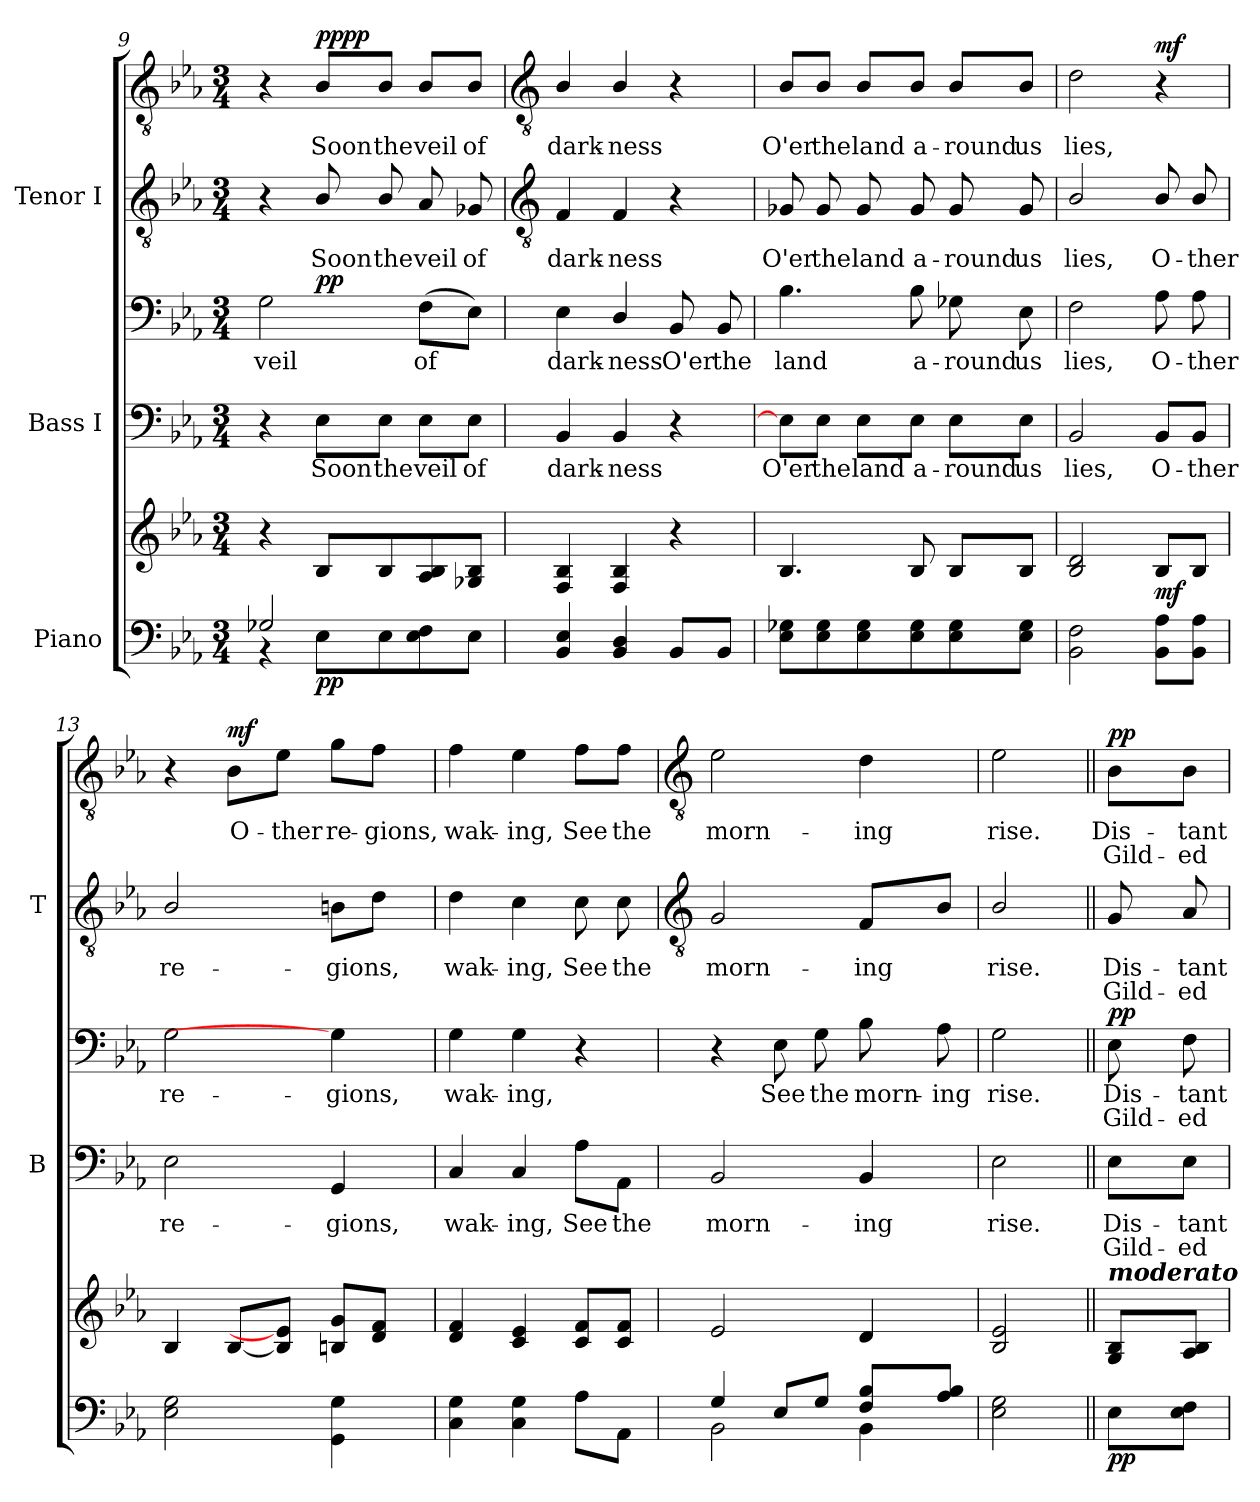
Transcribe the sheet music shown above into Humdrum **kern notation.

**kern	**kern	**dynam	**kern	**text	**text	**kern	**text	**text	**dynam	**kern	**text	**text	**kern	**text	**text	**dynam
*part3	*part3	*part3	*part2	*part2	*part2	*part2	*part2	*part2	*part2	*part1	*part1	*part1	*part1	*part1	*part1	*part1
*staff6	*staff5	*staff5/6	*staff4	*staff4	*staff4	*staff3	*staff3	*staff3	*staff3/4	*staff2	*staff2	*staff2	*staff1	*staff1	*staff1	*staff1/2
*I"Piano	*	*	*I"Bass I	*	*	*	*	*	*	*I"Tenor I	*	*	*	*	*	*
*	*	*	*I'B	*	*	*	*	*	*	*I'T	*	*	*	*	*	*
*clefF4	*clefG2	*	*clefF4	*	*	*clefF4	*	*	*	*clefGv2	*	*	*clefGv2	*	*	*
*k[b-e-a-]	*k[b-e-a-]	*	*k[b-e-a-]	*	*	*k[b-e-a-]	*	*	*	*k[b-e-a-]	*	*	*k[b-e-a-]	*	*	*
*E-:	*E-:	*	*E-:	*	*	*E-:	*	*	*	*E-:	*	*	*E-:	*	*	*
*M3/4	*M3/4	*	*M3/4	*	*	*M3/4	*	*	*	*M3/4	*	*	*M3/4	*	*	*
=9	=9	=9	=9	=9	=9	=9	=9	=9	=9	=9	=9	=9	=9	=9	=9	=9
*^	*	*	*	*	*	*	*	*	*	*	*	*	*	*	*	*
!	!	!	!	!	!	!	!	!LO:LY:b	!	!	!	!	!	!	!	!	!
2G-X/	4r	4r	.	4r	.	.	2G	veil	.	.	4r	.	.	4r	.	.	.
!	!	!	!LO:DY:b=2	!	!LO:LY:b	!	!	!	!	!LO:DY:b=2	!	!LO:LY:b	!	!	!LO:LY:b	!	!LO:DY:b=2
!	!	!	!	!	!	!	!	!	!	!	!	!	!	!	!	!	!LO:DY:n=1:b
.	8E-\L	8B-L	pp	8E-\L	Soon	.	.	.	.	pp	8B-/	Soon	.	8B-/L	Soon	.	pp pp
!	!	!	!	!	!LO:LY:b	!	!	!	!	!	!	!LO:LY:b	!	!	!LO:LY:b	!	!
.	8E-\	8B-	.	8E-\J	the	.	.	.	.	.	8B-/	the	.	8B-/J	the	.	.
!	!	!	!	!	!LO:LY:b	!	!	!LO:LY:b	!	!	!	!LO:LY:b	!	!	!LO:LY:b	!	!
4ryy	8E-\ 8F\	8A- 8B-	.	8E-\L	veil	.	(>8FL	of	.	.	8A-	veil	.	8B-/L	veil	.	.
!	!	!	!	!	!LO:LY:b	!	!	!	!	!	!	!LO:LY:b	!	!	!LO:LY:b	!	!
.	8E-\J	8G-X 8B-J	.	8E-\J	of	.	8E-J)	.	.	.	8G-X	of	.	8B-/J	of	.	.
*v	*v	*	*	*	*	*	*	*	*	*	*	*	*	*	*	*	*
!!LO:LB:g=z
=10	=10	=10	=10	=10	=10	=10	=10	=10	=10	=10	=10	=10	=10	=10	=10	=10
*	*	*	*	*	*	*	*	*	*	*clefGv2	*	*	*clefGv2	*	*	*
*^	*	*	*	*	*	*	*	*	*	*	*	*	*	*	*	*
!	!	!	!	!	!LO:LY:b	!	!	!LO:LY:b	!	!	!	!LO:LY:b	!	!	!LO:LY:b	!	!
*v	*v	*	*	*	*	*	*	*	*	*	*	*	*	*	*	*	*
4BB- 4E-	4F 4B-	.	4BB-	dark-	.	4E-	dark-	.	.	4F	dark-	.	4B-/	dark-	.	.
!	!	!	!	!LO:LY:b	!	!	!LO:LY:b	!	!	!	!LO:LY:b	!	!	!LO:LY:b	!	!
4BB- 4D	4F 4B-	.	4BB-	-ness	.	4D/	-ness	.	.	4F	-ness	.	4B-/	-ness	.	.
!	!	!	!	!	!	!	!LO:LY:b	!	!	!	!	!	!	!	!	!
8BB-L	4r	.	4r	.	.	8BB-	O'er	.	.	4r	.	.	4r	.	.	.
!	!	!	!	!	!	!	!LO:LY:b	!	!	!	!	!	!	!	!	!
8BB-J	.	.	.	.	.	8BB-	the	.	.	.	.	.	.	.	.	.
=11	=11	=11	=11	=11	=11	=11	=11	=11	=11	=11	=11	=11	=11	=11	=11	=11
!	!	!	!	!LO:LY:b	!	!	!LO:LY:b	!	!	!	!LO:LY:b	!	!	!LO:LY:b	!	!
8E-\ 8G-X\L	4.B-	.	8E-\L]	O'er	.	4.B-	land	.	.	8G-X	O'er	.	8B-/L	O'er	.	.
!	!	!	!	!LO:LY:b	!	!	!	!	!	!	!LO:LY:b	!	!	!LO:LY:b	!	!
8E-\ 8G-\	.	.	8E-\J	the	.	.	.	.	.	8G-	the	.	8B-/J	the	.	.
!	!	!	!	!LO:LY:b	!	!	!	!	!	!	!LO:LY:b	!	!	!LO:LY:b	!	!
8E-\ 8G-\	.	.	8E-\L	land	.	.	.	.	.	8G-	land	.	8B-/L	land	.	.
!	!	!	!	!LO:LY:b	!	!	!LO:LY:b	!	!	!	!LO:LY:b	!	!	!LO:LY:b	!	!
8E-\ 8G-\	8B-	.	8E-\J	a-	.	8B-	a-	.	.	8G-	a-	.	8B-/J	a-	.	.
!	!	!	!	!LO:LY:b	!	!	!LO:LY:b	!	!	!	!LO:LY:b	!	!	!LO:LY:b	!	!
8E-\ 8G-\	8B-L	.	8E-\L	-round	.	8G-X	-round	.	.	8G-	-round	.	8B-/L	-round	.	.
!	!	!	!	!LO:LY:b	!	!	!LO:LY:b	!	!	!	!LO:LY:b	!	!	!LO:LY:b	!	!
8E-\ 8G-\J	8B-J	.	8E-\J	us	.	8E-	us	.	.	8G-	us	.	8B-/J	us	.	.
=12	=12	=12	=12	=12	=12	=12	=12	=12	=12	=12	=12	=12	=12	=12	=12	=12
!	!	!	!	!LO:LY:b	!	!	!LO:LY:b	!	!	!	!LO:LY:b	!	!	!LO:LY:b	!	!
2BB-\ 2F\	2B- 2d	.	2BB-	lies,	.	2F	lies,	.	.	2B-/	lies,	.	2d	lies,	.	.
!	!	!LO:DY:b	!	!LO:LY:b	!	!	!LO:LY:b	!	!LO:DY:b=2	!	!LO:LY:b	!	!	!	!	!
!	!	!	!	!	!	!	!	!	!LO:DY:n=1:b	!	!	!	!	!	!	!LO:DY:b=2
8BB-\ 8A-\L	8B-L	mf	8BB-/L	O-	.	8A-	O-	.	mf mf	8B-/	O-	.	4r	.	.	mf
!	!	!	!	!LO:LY:b	!	!	!LO:LY:b	!	!	!	!LO:LY:b	!	!	!	!	!
8BB-\ 8A-\J	8B-J	.	8BB-/J	-ther	.	8A-	-ther	.	.	8B-/	-ther	.	.	.	.	.
=13	=13	=13	=13	=13	=13	=13	=13	=13	=13	=13	=13	=13	=13	=13	=13	=13
!	!	!	!	!LO:LY:b	!	!	!LO:LY:b	!	!	!	!LO:LY:b	!	!	!	!	!
2E-\ 2G\	4B-	.	2E-	re-	.	2G	re-	.	.	2B-/	re-	.	4r	.	.	.
!	!	!	!	!	!	!	!	!	!	!	!	!	!	!LO:LY:b	!	!LO:DY:b
.	[8B-L	.	.	.	.	.	.	.	.	.	.	.	8B-\L	O-	.	mf
!	!	!	!	!	!	!	!	!	!	!	!	!	!	!LO:LY:b	!	!
.	8B-] 8e-]J	.	.	.	.	.	.	.	.	.	.	.	8e-\J	-ther	.	.
!	!	!	!	!LO:LY:b	!	!	!LO:LY:b	!	!	!	!LO:LY:b	!	!	!LO:LY:b	!	!
4GG\ 4G\	8Bn 8gL	.	4GG	-gions,	.	4G]	-gions,	.	.	8BnL	-gions,	.	8g\L	re-	.	.
!	!	!	!	!	!	!	!	!	!	!	!	!	!	!LO:LY:b	!	!
.	8d 8fJ	.	.	.	.	.	.	.	.	8dJ	.	.	8f\J	-gions,	.	.
=14	=14	=14	=14	=14	=14	=14	=14	=14	=14	=14	=14	=14	=14	=14	=14	=14
!	!	!	!	!LO:LY:b	!	!	!LO:LY:b	!	!	!	!LO:LY:b	!	!	!LO:LY:b	!	!
4C\ 4G\	4d 4f	.	4C	wak-	.	4G	wak-	.	.	4d	wak-	.	4f	wak-	.	.
!	!	!	!	!LO:LY:b	!	!	!LO:LY:b	!	!	!	!LO:LY:b	!	!	!LO:LY:b	!	!
4C\ 4G\	4c 4e-	.	4C	-ing,	.	4G	-ing,	.	.	4c	-ing,	.	4e-	-ing,	.	.
!	!	!	!	!LO:LY:b	!	!	!	!	!	!	!LO:LY:b	!	!	!LO:LY:b	!	!
8A-\L	8c 8fL	.	8A-\L	See	.	4r	.	.	.	8c	See	.	8f\L	See	.	.
!	!	!	!	!LO:LY:b	!	!	!	!	!	!	!LO:LY:b	!	!	!LO:LY:b	!	!
8AA-\J	8c 8fJ	.	8AA-\J	the	.	.	.	.	.	8c	the	.	8f\J	the	.	.
!!LO:LB:g=z
=15	=15	=15	=15	=15	=15	=15	=15	=15	=15	=15	=15	=15	=15	=15	=15	=15
*	*	*	*	*	*	*	*	*	*	*clefGv2	*	*	*clefGv2	*	*	*
*^	*	*	*	*	*	*	*	*	*	*	*	*	*	*	*	*
!	!	!	!	!	!LO:LY:b	!	!	!	!	!	!	!LO:LY:b	!	!	!LO:LY:b	!	!
4G/	2BB-\	2e-	.	2BB-	morn-	.	4r	.	.	.	2G	morn-	.	2e-	morn-	.	.
!	!	!	!	!	!	!	!	!LO:LY:b	!	!	!	!	!	!	!	!	!
8E-/L	.	.	.	.	.	.	8E-	See	.	.	.	.	.	.	.	.	.
!	!	!	!	!	!	!	!	!LO:LY:b	!	!	!	!	!	!	!	!	!
8G/J	.	.	.	.	.	.	8G	the	.	.	.	.	.	.	.	.	.
!	!	!	!	!	!LO:LY:b	!	!	!LO:LY:b	!	!	!	!LO:LY:b	!	!	!LO:LY:b	!	!
8F/ 8B-/L	4BB-\	4d	.	4BB-	-ing	.	8B-	morn-	.	.	8FL	-ing	.	4d	-ing	.	.
!	!	!	!	!	!	!	!	!LO:LY:b	!	!	!	!	!	!	!	!	!
8A-/ 8B-/J	.	.	.	.	.	.	8A-	-ing	.	.	8B-J	.	.	.	.	.	.
=16	=16	=16	=16	=16	=16	=16	=16	=16	=16	=16	=16	=16	=16	=16	=16	=16	=16
!	!	!	!	!	!LO:LY:b	!	!	!LO:LY:b	!	!	!	!LO:LY:b	!	!	!LO:LY:b	!	!
2E-\ 2G\	2ryy	2B- 2e-	.	2E-	rise.	.	2G	rise.	.	.	2B-/	rise.	.	2e-	rise.	.	.
=17||	=17||	=17||	=17||	=17||	=17||	=17||	=17||	=17||	=17||	=17||	=17||	=17||	=17||	=17||	=17||	=17||	=17||
!	!	!LO:TX:a:Bi:t=moderato	!	!	!	!	!	!	!	!	!	!	!	!	!	!	!
!	!	!	!LO:DY:b=2	!	!LO:LY:b	!LO:LY:b	!	!LO:LY:b	!LO:LY:b	!	!	!LO:LY:b	!LO:LY:b	!	!LO:LY:b	!LO:LY:b	!
!	!	!	!LO:DY:n=1:b	!	!	!	!	!	!	!LO:DY:b=2	!	!	!	!	!	!	!
!	!	!	!	!	!	!	!	!	!	!LO:DY:n=1:b	!	!	!	!	!	!	!LO:DY:b=2
!	!	!	!	!	!	!	!	!	!	!	!	!	!	!	!	!	!LO:DY:n=1:b
8E-\L	4ryy	8G 8B-L	p p	8E-\L	Dis-	-Gild-	8E-	Dis-	-Gild-	p p	8G	Dis-	-Gild-	8B-\L	Dis-	-Gild-	p p
!	!	!	!	!	!LO:LY:b	!LO:LY:b	!	!LO:LY:b	!LO:LY:b	!	!	!LO:LY:b	!LO:LY:b	!	!LO:LY:b	!LO:LY:b	!
8E-\ 8F\J	.	8A- 8B-J	.	8E-\J	-tant	ed	8F	-tant	ed	.	8A-	-tant	ed	8B-\J	-tant	ed	.
*v	*v	*	*	*	*	*	*	*	*	*	*	*	*	*	*	*	*
=	=	=	=	=	=	=	=	=	=	=	=	=	=	=	=	=
*-	*-	*-	*-	*-	*-	*-	*-	*-	*-	*-	*-	*-	*-	*-	*-	*-
